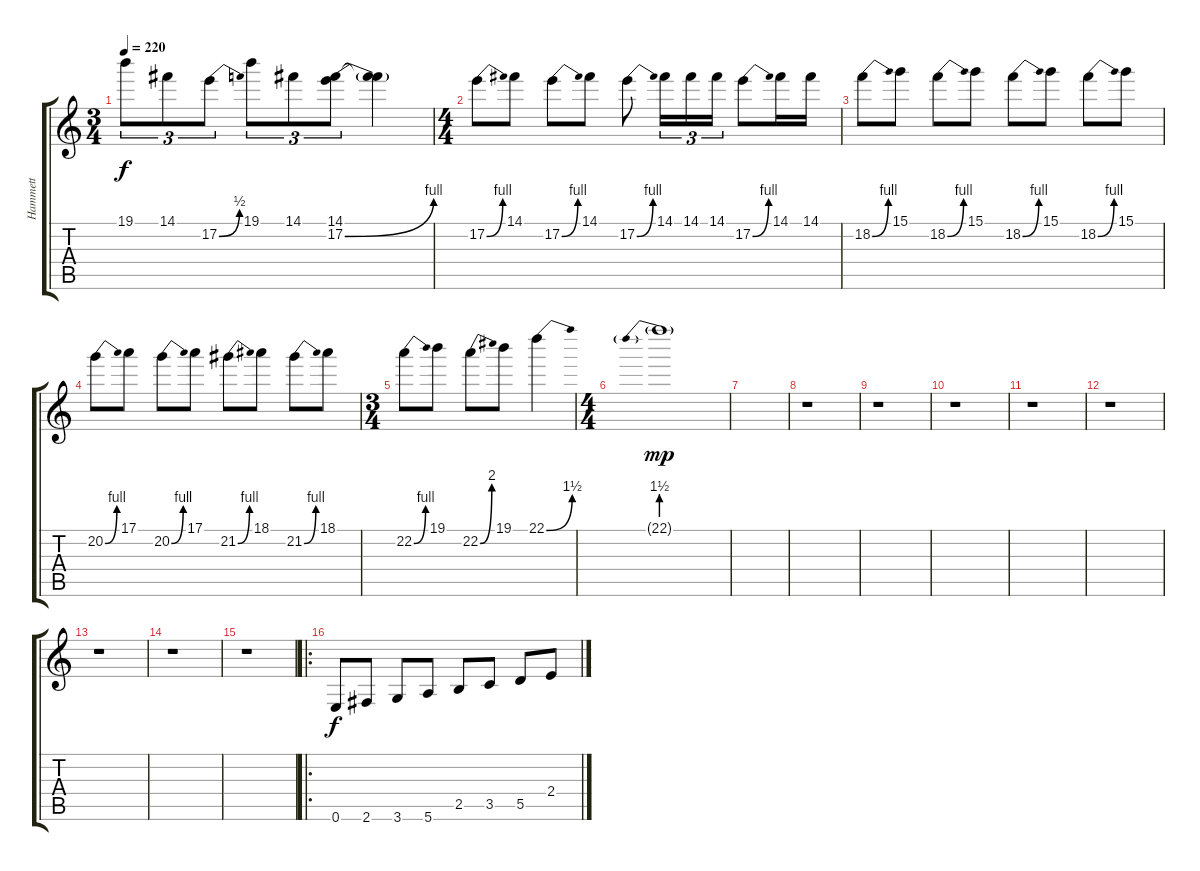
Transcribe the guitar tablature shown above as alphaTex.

\track ("Hammett" "Hammett") {instrument distortionguitar}
\staff {score tabs}
\tuning (E4 B3 G3 D3 A2 E2) {hide}
\ts (3 4)
\tempo 220
\clef g2
\ks c
19.1.8{tu (3 2) dy f} 14.1.8{tu (3 2)} 17.2{be (bend 0 0 60 2)}.8{tu (3 2)} 19.1.8{tu (3 2)} 14.1.8{tu (3 2)} (14.1 17.2{be (bend 0 0 60 4)}).8{tu (3 2)} (14.1{t} 17.2{t}).4 |
\ts (4 4)
17.2{be (bend 0 0 60 4)}.8 14.1.8 17.2{be (bend 0 0 60 4)}.8 14.1.8 17.2{be (bend 0 0 60 4)}.8 14.1.16{tu (3 2)} 14.1.16{tu (3 2)} 14.1.16{tu (3 2)} 17.2{be (bend 0 0 60 4)}.8 14.1.16 14.1.16 |
18.2{be (bend 0 0 60 4)}.8 15.1.8 18.2{be (bend 0 0 60 4)}.8 15.1.8 18.2{be (bend 0 0 60 4)}.8 15.1.8 18.2{be (bend 0 0 60 4)}.8 15.1.8 |
20.2{be (bend 0 0 60 4)}.8 17.1.8 20.2{be (bend 0 0 60 4)}.8 17.1.8 21.2{be (bend 0 0 60 4)}.8 18.1.8 21.2{be (bend 0 0 60 4)}.8 18.1.8 |
\ts (3 4)
22.2{be (bend 0 0 60 4)}.8 19.1.8 22.2{be (bend 0 0 60 8)}.8 19.1.8 22.1{be (bend 0 0 60 6)}.4 |
\ts (4 4)
22.1{be (prebend 0 6 60 6) g}.1{dy mp} |
|
r.1 |
r.1 |
r.1 |
r.1 |
r.1 |
r.1 |
r.1 |
r.1 |
\ro
0.6.8{dy f volume 13} 2.6.8 3.6.8 5.6.8 2.5.8 3.5.8 5.5.8 2.4.8
